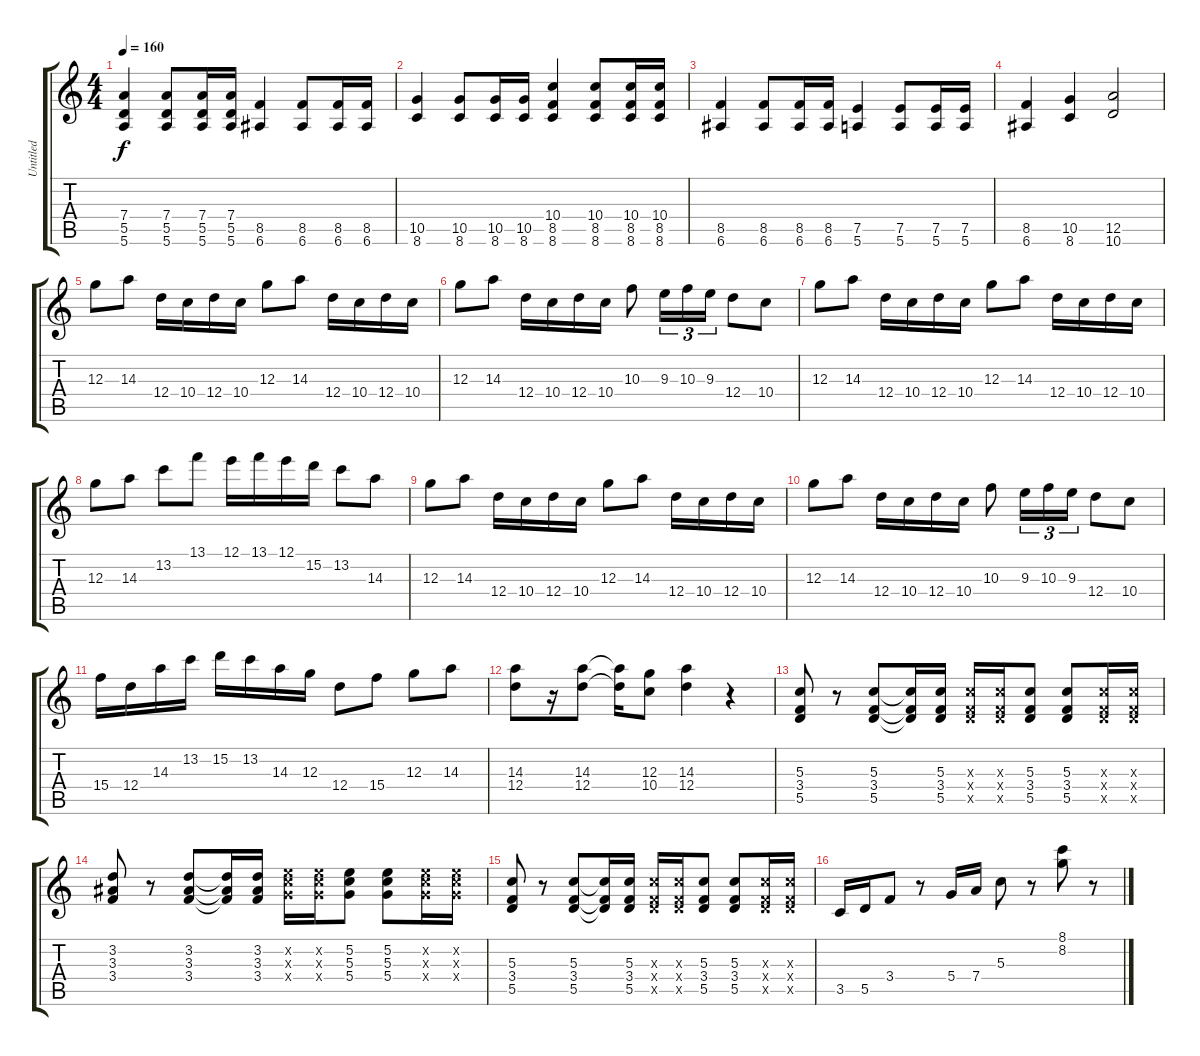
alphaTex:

\track ("Untitled" "Untitled") {instrument distortionguitar}
\staff {score tabs}
\tuning (E4 B3 G3 D3 A2 E2) {hide}
\ts (4 4)
\tempo 160
\clef g2
\ks c
(7.4 5.5 5.6).4{dy f} (7.4 5.5 5.6).8 (7.4 5.5 5.6).16 (7.4 5.5 5.6).16 (8.5 6.6).4 (8.5 6.6).8 (8.5 6.6).16 (8.5 6.6).16 |
(10.5 8.6).4 (10.5 8.6).8 (10.5 8.6).16 (10.5 8.6).16 (10.4 8.5 8.6).4 (10.4 8.5 8.6).8 (10.4 8.5 8.6).16 (10.4 8.5 8.6).16 |
(8.5 6.6).4 (8.5 6.6).8 (8.5 6.6).16 (8.5 6.6).16 (7.5 5.6).4 (7.5 5.6).8 (7.5 5.6).16 (7.5 5.6).16 |
(8.5 6.6).4 (10.5 8.6).4 (12.5 10.6).2 |
12.3.8 14.3.8 12.4.16 10.4.16 12.4.16 10.4.16 12.3.8 14.3.8 12.4.16 10.4.16 12.4.16 10.4.16 |
12.3.8 14.3.8 12.4.16 10.4.16 12.4.16 10.4.16 10.3.8 9.3.16{tu (3 2)} 10.3.16{tu (3 2)} 9.3.16{tu (3 2)} 12.4.8 10.4.8 |
12.3.8 14.3.8 12.4.16 10.4.16 12.4.16 10.4.16 12.3.8 14.3.8 12.4.16 10.4.16 12.4.16 10.4.16 |
12.3.8 14.3.8 13.2.8 13.1.8 12.1.16 13.1.16 12.1.16 15.2.16 13.2.8 14.3.8 |
12.3.8 14.3.8 12.4.16 10.4.16 12.4.16 10.4.16 12.3.8 14.3.8 12.4.16 10.4.16 12.4.16 10.4.16 |
12.3.8 14.3.8 12.4.16 10.4.16 12.4.16 10.4.16 10.3.8 9.3.16{tu (3 2)} 10.3.16{tu (3 2)} 9.3.16{tu (3 2)} 12.4.8 10.4.8 |
15.4.16 12.4.16 14.3.16 13.2.16 15.2.16 13.2.16 14.3.16 12.3.16 12.4.8 15.4.8 12.3.8 14.3.8 |
(14.3 12.4).8 r.16 (14.3 12.4).8 (14.3{t} 12.4{t}).16 (12.3 10.4).8 (14.3 12.4).4 r.4 |
(5.3 3.4 5.5).8 r.8 (5.3 3.4 5.5).8 (5.3{t} 3.4{t} 5.5{t}).16 (5.3 3.4 5.5).16 (5.3{x} 3.4{x} 5.5{x}).16 (5.3{x} 3.4{x} 5.5{x}).16 (5.3 3.4 5.5).8 (5.3 3.4 5.5).8 (5.3{x} 3.4{x} 5.5{x}).16 (5.3{x} 3.4{x} 5.5{x}).16 |
(3.2 3.3 3.4).8 r.8 (3.2 3.3 3.4).8 (3.2{t} 3.3{t} 3.4{t}).16 (3.2 3.3 3.4).16 (5.2{x} 5.3{x} 5.4{x}).16 (5.2{x} 5.3{x} 5.4{x}).16 (5.2 5.3 5.4).8 (5.2 5.3 5.4).8 (5.2{x} 5.3{x} 5.4{x}).16 (5.2{x} 5.3{x} 5.4{x}).16 |
(5.3 3.4 5.5).8 r.8 (5.3 3.4 5.5).8 (5.3{t} 3.4{t} 5.5{t}).16 (5.3 3.4 5.5).16 (5.3{x} 3.4{x} 5.5{x}).16 (5.3{x} 3.4{x} 5.5{x}).16 (5.3 3.4 5.5).8 (5.3 3.4 5.5).8 (5.3{x} 3.4{x} 5.5{x}).16 (5.3{x} 3.4{x} 5.5{x}).16 |
3.5.16 5.5.16 3.4.8 r.8 5.4.16 7.4.16 5.3.8 r.8 (8.1 8.2).8 r.8
